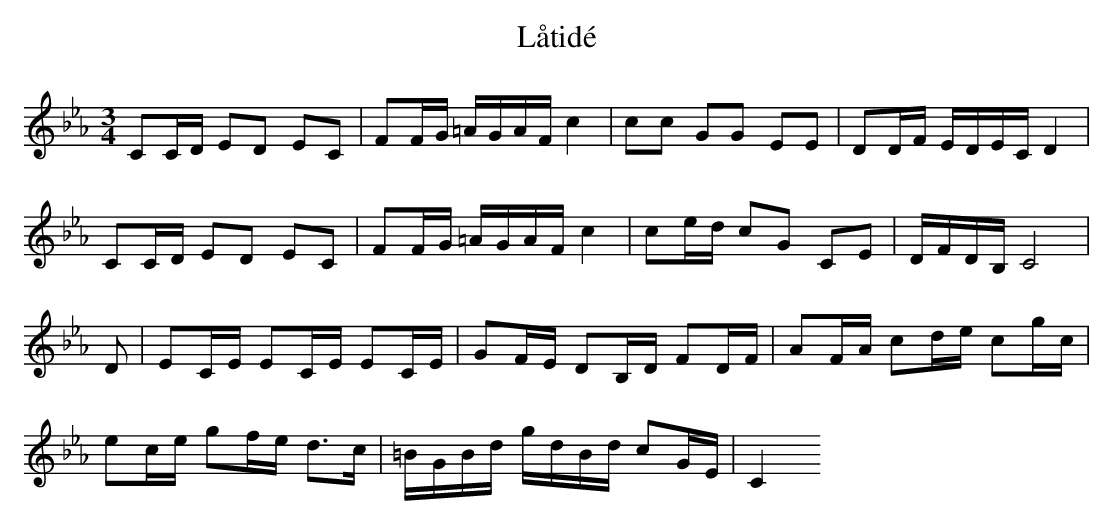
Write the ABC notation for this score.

X:1
T:Låtidé
M:3/4
L:1/16
K:Cm
C2CD E2D2 E2C2 | F2FG =AGAF c4 | c2c2 G2G2 E2E2 | D2DF EDEC D4  |
C2CD E2D2 E2C2 | F2FG =AGAF c4 | c2ed c2G2 C2E2 | DFDB, C8  |
D2 | E2CE E2CE E2CE | G2FE D2B,D F2DF | A2FA c2de c2gc |
e2ce g2fe d2>c2 | =BGBd gdBd c2GE | C4
